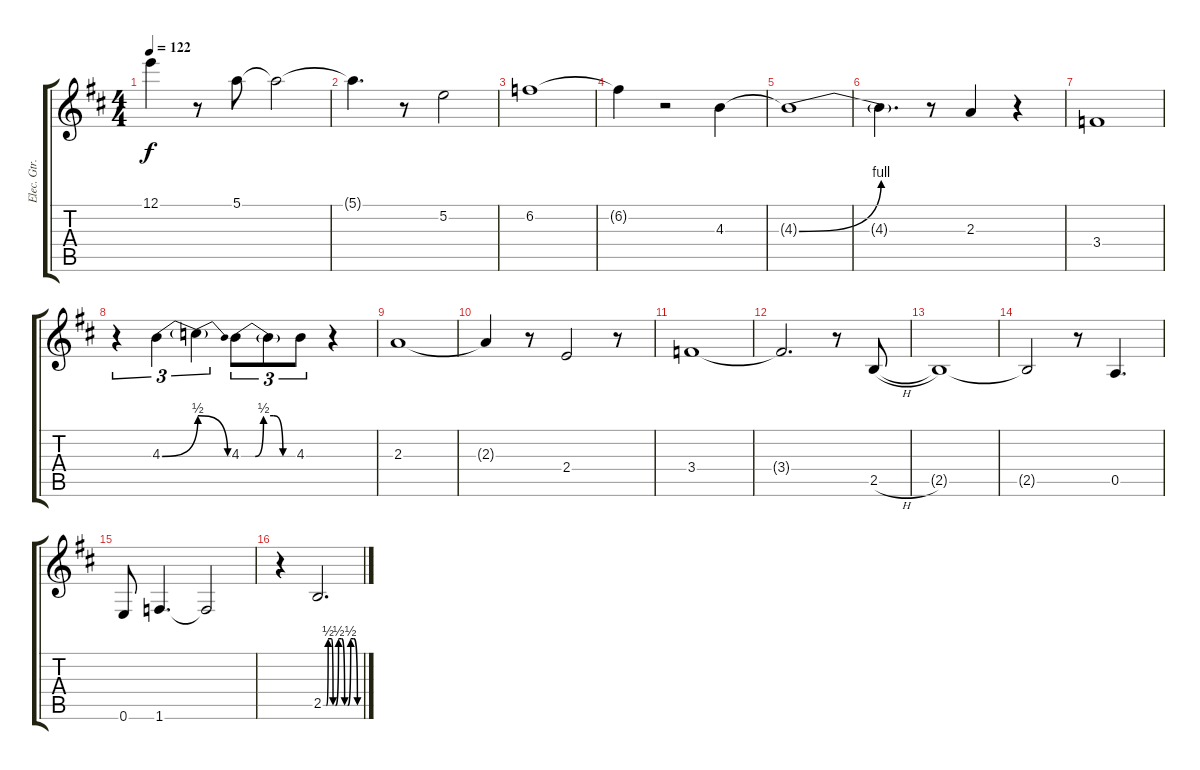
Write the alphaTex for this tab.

\track ("Elec. Gtr. 1" "Elec. Gtr.") {instrument distortionguitar}
\staff {score tabs}
\tuning (E4 B3 G3 D3 A2 E2) {hide}
\ts (4 4)
\tempo 122
\clef g2
\ks d
12.1.4{dy f volume 10 balance 8} r.8 5.1.8 5.1{t}.2 |
5.1{t}.4{d} r.8 5.2.2 |
6.2.1 |
6.2{t}.4 r.2 4.3.4{volume 10} |
4.3{be (bend 0 0 60 4) t}.1 |
4.3{be (hold 0 0 60 0) t}.4{d} r.8 2.3.4 r.4 |
3.4.1 |
r.4{tu (3 2)} 4.3{be (bend 0 0 60 2)}.4{tu (3 2)} 4.3{be (release 0 2 60 0) t}.4{tu (3 2)} 4.3{be (custom 0 0 15 0 24 2 35 2 45 0 60 0)}.8{tu (3 2)} 4.3{t}.8{tu (3 2)} 4.3.8{tu (3 2)} r.4 |
2.3.1 |
2.3{t}.4 r.8 2.4.2 r.8 |
3.4.1 |
3.4{t}.2{d} r.8 2.5{h}.8 |
2.5{t}.1 |
2.5{t}.2 r.8 0.5.4{d} |
0.6.8 1.6.4{d} 1.6{t}.2 |
r.4 2.5{be (custom 0 0 5 0 8 2 13 2 16 0 20 0 25 2 30 2 35 0 40 0 45 2 50 2 56 0 60 0)}.2{d}
